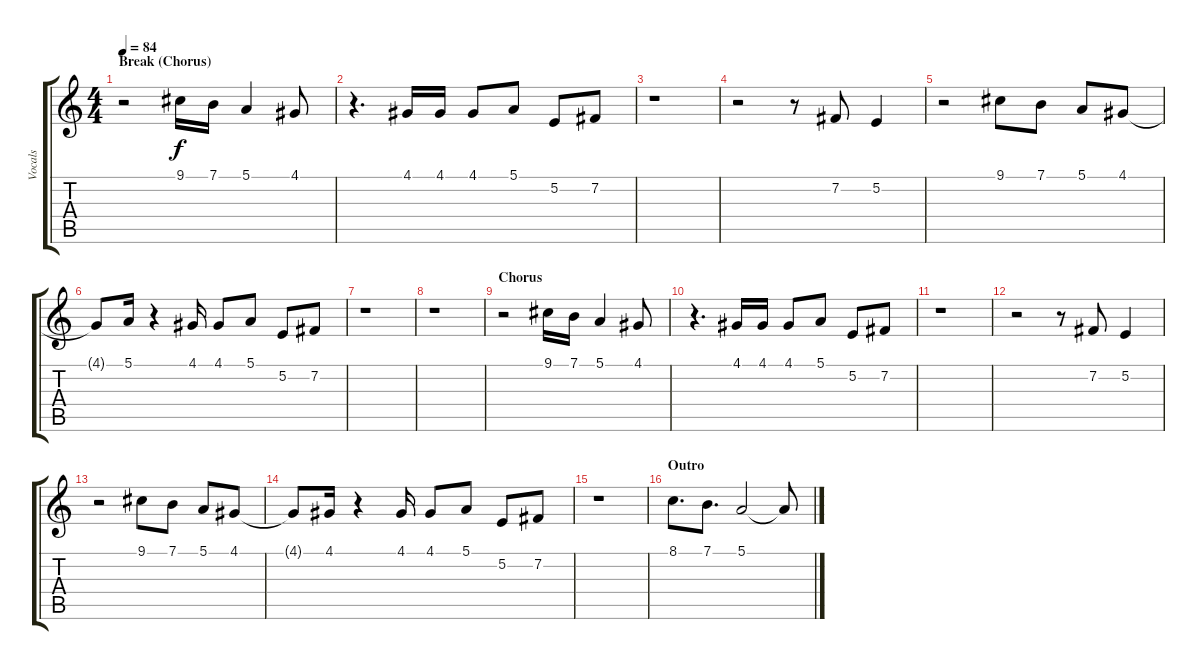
\track ("Vocals" "Vocals") {instrument trombone}
\staff {score tabs}
\tuning (E4 B3 G3 D3 A2 E2) {hide}
\ts (4 4)
\section ("" "Break (Chorus)")
\tempo 84
\clef g2
\ks c
r.2{dy f} 9.1.16 7.1.16 5.1.4 4.1.8 |
r.4{d} 4.1.16 4.1.16 4.1.8 5.1.8 5.2.8 7.2.8 |
r.1 |
r.2 r.8 7.2.8 5.2.4 |
r.2 9.1.8 7.1.8 5.1.8 4.1.8 |
4.1{t}.8 5.1.16 r.4 4.1.16 4.1.8 5.1.8 5.2.8 7.2.8 |
r.1 |
r.1 |
\section ("" "Chorus")
r.2 9.1.16 7.1.16 5.1.4 4.1.8 |
r.4{d} 4.1.16 4.1.16 4.1.8 5.1.8 5.2.8 7.2.8 |
r.1 |
r.2 r.8 7.2.8 5.2.4 |
r.2 9.1.8 7.1.8 5.1.8 4.1.8 |
4.1{t}.8 4.1.16 r.4 4.1.16 4.1.8 5.1.8 5.2.8 7.2.8 |
r.1 |
\section ("" "Outro")
8.1.8{d} 7.1.8{d} 5.1.2 5.1{t}.8
